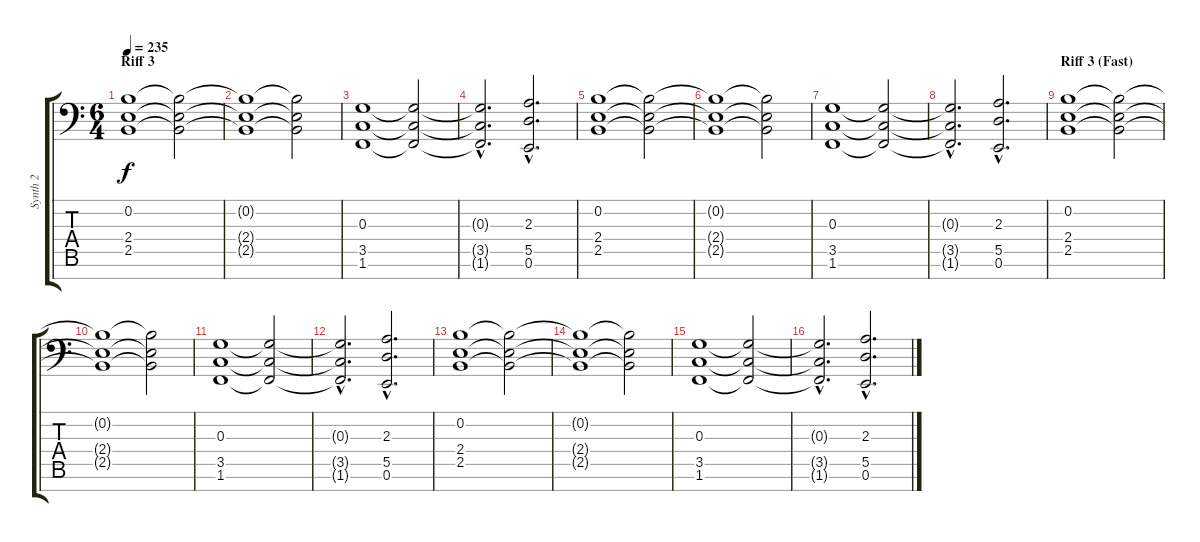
\track ("Synth 2" "Synth 2") {instrument choiraahs}
\staff {score tabs}
\tuning (E4 B3 G3 D3 A2 E2 C-1) {hide}
\ts (6 4)
\section ("" "Riff 3")
\tempo 235
\clef f4
\ks c
(0.2 2.4 2.5).1{dy f} (0.2{t} 2.4{t} 2.5{t}).2 |
(0.2{t} 2.4{t} 2.5{t}).1 (0.2{t} 2.4{t} 2.5{t}).2 |
(0.3 3.5 1.6).1 (0.3{t} 3.5{t} 1.6{t}).2 |
(0.3{hac t} 3.5{hac t} 1.6{hac t}).2{d} (2.3{hac} 5.5{hac} 0.6{hac}).2{d} |
(0.2 2.4 2.5).1 (0.2{t} 2.4{t} 2.5{t}).2 |
(0.2{t} 2.4{t} 2.5{t}).1 (0.2{t} 2.4{t} 2.5{t}).2 |
(0.3 3.5 1.6).1 (0.3{t} 3.5{t} 1.6{t}).2 |
(0.3{hac t} 3.5{hac t} 1.6{hac t}).2{d} (2.3{hac} 5.5{hac} 0.6{hac}).2{d} |
\section ("" "Riff 3 (Fast)")
(0.2 2.4 2.5).1 (0.2{t} 2.4{t} 2.5{t}).2 |
(0.2{t} 2.4{t} 2.5{t}).1 (0.2{t} 2.4{t} 2.5{t}).2 |
(0.3 3.5 1.6).1 (0.3{t} 3.5{t} 1.6{t}).2 |
(0.3{hac t} 3.5{hac t} 1.6{hac t}).2{d} (2.3{hac} 5.5{hac} 0.6{hac}).2{d} |
(0.2 2.4 2.5).1 (0.2{t} 2.4{t} 2.5{t}).2 |
(0.2{t} 2.4{t} 2.5{t}).1 (0.2{t} 2.4{t} 2.5{t}).2 |
(0.3 3.5 1.6).1 (0.3{t} 3.5{t} 1.6{t}).2 |
(0.3{hac t} 3.5{hac t} 1.6{hac t}).2{d} (2.3{hac} 5.5{hac} 0.6{hac}).2{d}
